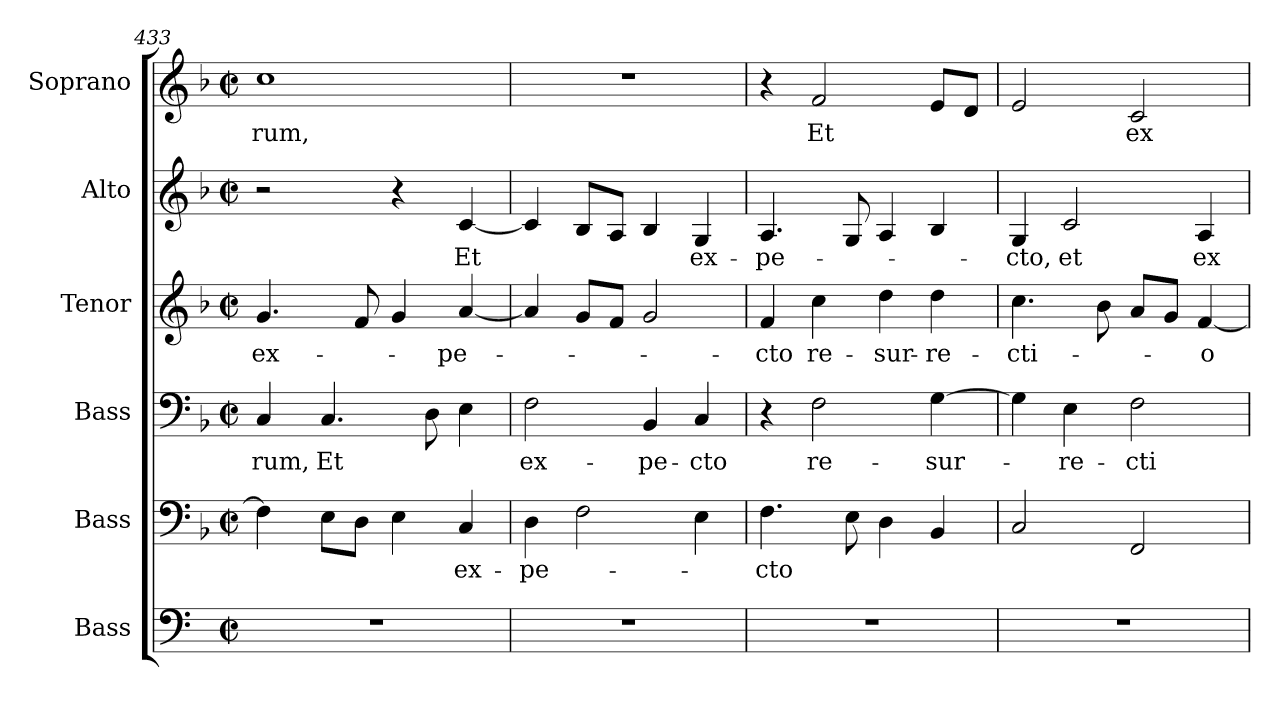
**kern	**kern	**text	**kern	**text	**kern	**text	**kern	**text	**kern	**text
*part6	*part5	*part5	*part4	*part4	*part3	*part3	*part2	*part2	*part1	*part1
*staff6	*staff5	*staff5	*staff4	*staff4	*staff3	*staff3	*staff2	*staff2	*staff1	*staff1
*I"Bass	*I"Bass	*	*I"Bass	*	*I"Tenor	*	*I"Alto	*	*I"Soprano	*
*I'B.	*I'B.	*	*I'B.	*	*I'T.	*	*I'A.	*	*I'S.	*
!!LO:PB:g=z
*clefF4	*clefF4	*	*clefF4	*	*clefG2	*	*clefG2	*	*clefG2	*
*	*	*	*	*	*ITrd7c12	*	*ITrd7c12	*	*	*
*k[]	*k[b-]	*	*k[b-]	*	*k[b-]	*	*k[b-]	*	*k[b-]	*
*C:	*F:	*	*F:	*	*F:	*	*F:	*	*F:	*
*M2/2	*M2/2	*	*M2/2	*	*M2/2	*	*M2/2	*	*M2/2	*
*met(c|)	*met(c|)	*	*met(c|)	*	*met(c|)	*	*met(c|)	*	*met(c|)	*
=433	=433	=433	=433	=433	=433	=433	=433	=433	=433	=433
!	!	!	!	!LO:LY:b:color=#000000	!	!	!	!	!	!
!	!	!	!	!	!	!LO:LY:b:color=#000000	!	!	!	!
!	!	!	!	!	!	!	!	!	!	!LO:LY:b:color=#000000
1r	4Fi\]	.	4Ci/	-rum,	4.Gi/	ex-	2r	.	1cci	-rum,
!	!	!	!	!LO:LY:b:color=#000000	!	!	!	!	!	!
.	8Ei\L	.	4.Ci/	Et	.	.	.	.	.	.
.	8Di\J	.	.	.	8Fi/	.	.	.	.	.
.	4Ei\	.	.	.	4Gi/	.	4r	.	.	.
.	.	.	8Di\	.	.	.	.	.	.	.
!	!	!LO:LY:b:color=#000000	!	!	!	!	!	!	!	!
!	!	!	!	!	!	!LO:LY:b:color=#000000	!	!	!	!
!	!	!	!	!	!	!	!	!LO:LY:b:color=#000000	!	!
.	4Ci/	ex-	4Ei\	.	[4Ai/	-pe-	[4Ci/	Et	.	.
=434	=434	=434	=434	=434	=434	=434	=434	=434	=434	=434
!	!	!LO:LY:b:color=#000000	!	!	!	!	!	!	!	!
!	!	!	!	!LO:LY:b:color=#000000	!	!	!	!	!	!
1r	4Di\	-pe-	2Fi\	ex-	4Ai/]	.	4Ci/]	.	1r	.
.	2Fi\	.	.	.	8Gi/L	.	8BB-i/L	.	.	.
.	.	.	.	.	8Fi/J	.	8AAi/J	.	.	.
!	!	!	!	!LO:LY:b:color=#000000	!	!	!	!	!	!
.	.	.	4BB-i/	-pe-	2Gi/	.	4BB-i/	.	.	.
!	!	!	!	!LO:LY:b:color=#000000	!	!	!	!	!	!
!	!	!	!	!	!	!	!	!LO:LY:b:color=#000000	!	!
.	4Ei\	.	4Ci/	-cto	.	.	4GGi/	ex-	.	.
=435	=435	=435	=435	=435	=435	=435	=435	=435	=435	=435
!	!	!LO:LY:b:color=#000000	!	!	!	!	!	!	!	!
!	!	!	!	!	!	!LO:LY:b:color=#000000	!	!	!	!
!	!	!	!	!	!	!	!	!LO:LY:b:color=#000000	!	!
1r	4.Fi\	-cto	4r	.	4Fi/	-cto	4.AAi/	-pe-	4r	.
!	!	!	!	!LO:LY:b:color=#000000	!	!	!	!	!	!
!	!	!	!	!	!	!LO:LY:b:color=#000000	!	!	!	!
!	!	!	!	!	!	!	!	!	!	!LO:LY:b:color=#000000
.	.	.	2Fi\	re-	4ci\	re-	.	.	2fi/	Et
.	8Ei\	.	.	.	.	.	8GGi/	.	.	.
!	!	!	!	!	!	!LO:LY:b:color=#000000	!	!	!	!
.	4Di\	.	.	.	4di\	-sur-	4AAi/	.	.	.
!	!	!	!	!LO:LY:b:color=#000000	!	!	!	!	!	!
!	!	!	!	!	!	!LO:LY:b:color=#000000	!	!	!	!
.	4BB-i/	.	[4Gi\	-sur-	4di\	-re-	4BB-i/	.	8ei/L	.
.	.	.	.	.	.	.	.	.	8di/J	.
=436	=436	=436	=436	=436	=436	=436	=436	=436	=436	=436
!	!	!	!	!	!	!LO:LY:b:color=#000000	!	!	!	!
!	!	!	!	!	!	!	!	!LO:LY:b:color=#000000	!	!
1r	2Ci/	.	4Gi\]	.	4.ci\	-cti-	4GGi/	-cto,	2ei/	.
!	!	!	!	!LO:LY:b:color=#000000	!	!	!	!	!	!
!	!	!	!	!	!	!	!	!LO:LY:b:color=#000000	!	!
.	.	.	4Ei\	-re-	.	.	2Ci/	et	.	.
.	.	.	.	.	8B-i\	.	.	.	.	.
!	!	!	!	!LO:LY:b:color=#000000	!	!	!	!	!	!
!	!	!	!	!	!	!	!	!	!	!LO:LY:b:color=#000000
.	2FFi/	.	2Fi\	-cti-	8Ai/L	.	.	.	2ci/	ex-
.	.	.	.	.	8Gi/J	.	.	.	.	.
!	!	!	!	!	!	!LO:LY:b:color=#000000	!	!	!	!
!	!	!	!	!	!	!	!	!LO:LY:b:color=#000000	!	!
.	.	.	.	.	[4Fi/	-o-	4AAi/	ex-	.	.
=	=	=	=	=	=	=	=	=	=	=
*-	*-	*-	*-	*-	*-	*-	*-	*-	*-	*-
